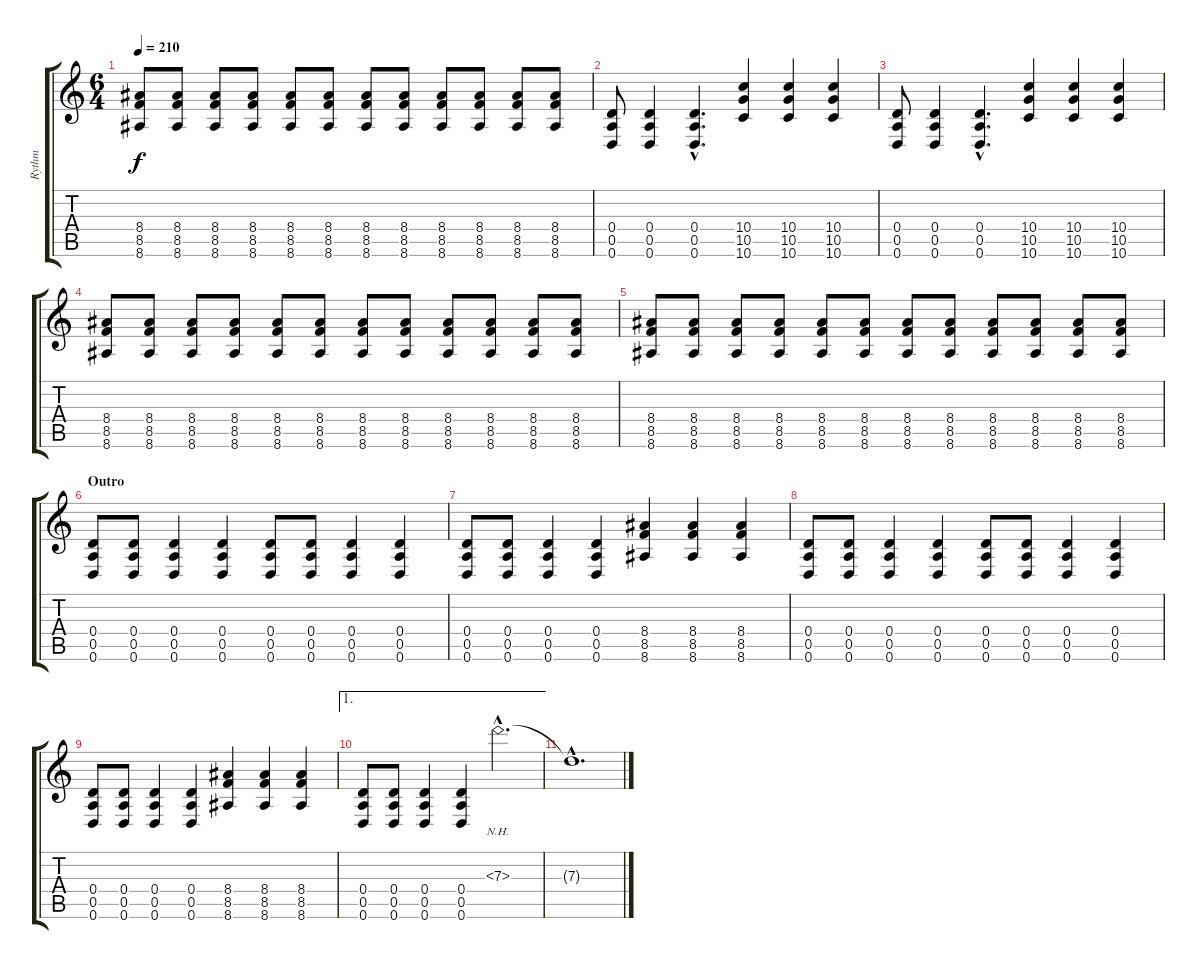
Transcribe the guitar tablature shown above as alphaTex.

\track ("Rythm" "Rythm") {instrument distortionguitar}
\staff {score tabs}
\tuning (E4 B3 G3 D3 A2 D2) {hide}
\ts (6 4)
\tempo 210
\clef g2
\ks c
(8.4 8.5 8.6).8{dy f} (8.4 8.5 8.6).8 (8.4 8.5 8.6).8 (8.4 8.5 8.6).8 (8.4 8.5 8.6).8 (8.4 8.5 8.6).8 (8.4 8.5 8.6).8 (8.4 8.5 8.6).8 (8.4 8.5 8.6).8 (8.4 8.5 8.6).8 (8.4 8.5 8.6).8 (8.4 8.5 8.6).8 |
(0.4 0.5 0.6).8 (0.4 0.5 0.6).4 (0.4{hac} 0.5{hac} 0.6{hac}).4{d} (10.4 10.5 10.6).4 (10.4 10.5 10.6).4 (10.4 10.5 10.6).4 |
(0.4 0.5 0.6).8 (0.4 0.5 0.6).4 (0.4{hac} 0.5{hac} 0.6{hac}).4{d} (10.4 10.5 10.6).4 (10.4 10.5 10.6).4 (10.4 10.5 10.6).4 |
(8.4 8.5 8.6).8 (8.4 8.5 8.6).8 (8.4 8.5 8.6).8 (8.4 8.5 8.6).8 (8.4 8.5 8.6).8 (8.4 8.5 8.6).8 (8.4 8.5 8.6).8 (8.4 8.5 8.6).8 (8.4 8.5 8.6).8 (8.4 8.5 8.6).8 (8.4 8.5 8.6).8 (8.4 8.5 8.6).8 |
(8.4 8.5 8.6).8 (8.4 8.5 8.6).8 (8.4 8.5 8.6).8 (8.4 8.5 8.6).8 (8.4 8.5 8.6).8 (8.4 8.5 8.6).8 (8.4 8.5 8.6).8 (8.4 8.5 8.6).8 (8.4 8.5 8.6).8 (8.4 8.5 8.6).8 (8.4 8.5 8.6).8 (8.4 8.5 8.6).8 |
\section ("" "Outro")
(0.4 0.5 0.6).8 (0.4 0.5 0.6).8 (0.4 0.5 0.6).4 (0.4 0.5 0.6).4 (0.4 0.5 0.6).8 (0.4 0.5 0.6).8 (0.4 0.5 0.6).4 (0.4 0.5 0.6).4 |
(0.4 0.5 0.6).8 (0.4 0.5 0.6).8 (0.4 0.5 0.6).4 (0.4 0.5 0.6).4 (8.4 8.5 8.6).4 (8.4 8.5 8.6).4 (8.4 8.5 8.6).4 |
(0.4 0.5 0.6).8 (0.4 0.5 0.6).8 (0.4 0.5 0.6).4 (0.4 0.5 0.6).4 (0.4 0.5 0.6).8 (0.4 0.5 0.6).8 (0.4 0.5 0.6).4 (0.4 0.5 0.6).4 |
(0.4 0.5 0.6).8 (0.4 0.5 0.6).8 (0.4 0.5 0.6).4 (0.4 0.5 0.6).4 (8.4 8.5 8.6).4 (8.4 8.5 8.6).4 (8.4 8.5 8.6).4 |
\ae 1
(0.4 0.5 0.6).8 (0.4 0.5 0.6).8 (0.4 0.5 0.6).4 (0.4 0.5 0.6).4 7.3{nh hac}.2{d} |
7.3{hac t}.1{d}
